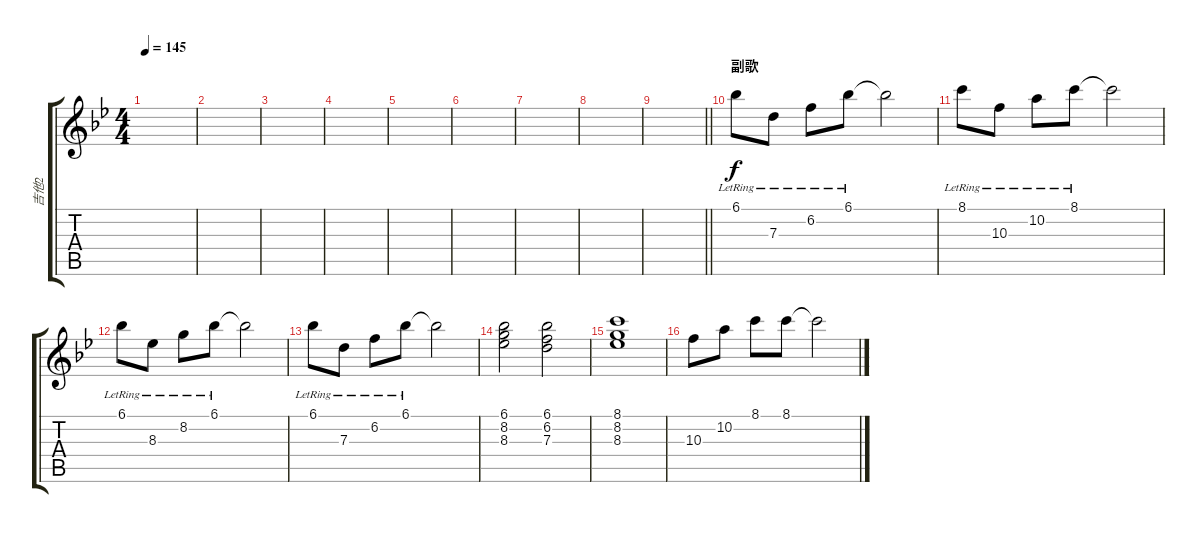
\track ("吉他2" "吉他2") {instrument overdrivenguitar}
\staff {score tabs}
\tuning (E4 B3 G3 D3 A2 E2) {hide}
\ts (4 4)
\tempo 145
\clef g2
\ks bb
|
|
|
|
|
|
|
|
\barLineRight lightlight
|
\section ("" "副歌")
6.1{lr}.8{volume 11 instrument electricguitarclean} 7.3{lr}.8 6.2{lr}.8 6.1{lr}.8 6.1{t}.2 |
8.1{lr}.8 10.3{lr}.8 10.2{lr}.8 8.1{lr}.8 8.1{t}.2 |
6.1{lr}.8 8.3{lr}.8 8.2{lr}.8 6.1{lr}.8 6.1{t}.2 |
6.1{lr}.8{volume 11 instrument electricguitarclean} 7.3{lr}.8 6.2{lr}.8 6.1{lr}.8 6.1{t}.2 |
(6.1 8.2 8.3).2 (6.1 6.2 7.3).2 |
(8.1 8.2 8.3).1 |
10.3.8 10.2.8 8.1.8 8.1.8 8.1{t}.2
